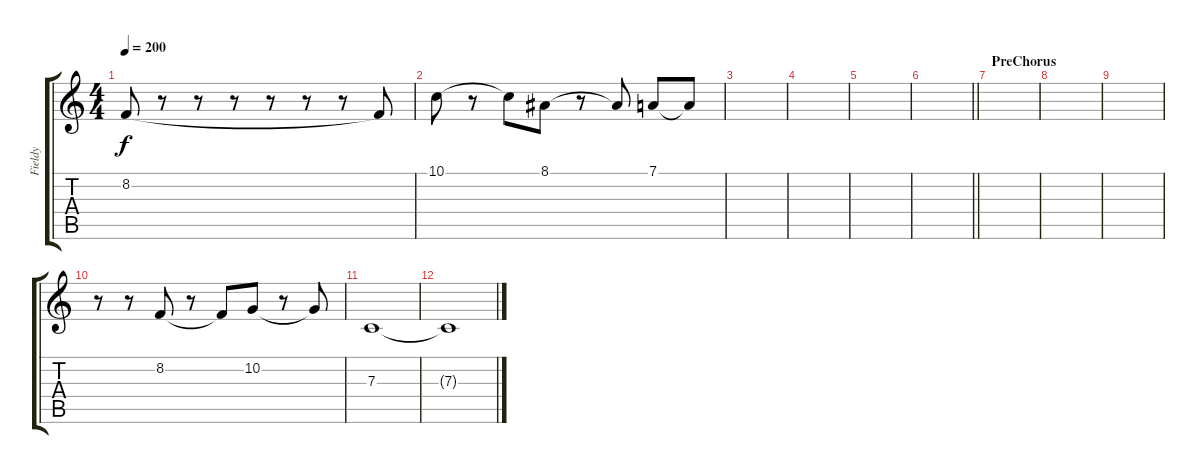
\track ("Fieldy" "Fieldy") {instrument electricgrandpiano}
\staff {score tabs}
\tuning (D4 A3 F3 C3 G2 C2) {hide}
\ts (4 4)
\tempo 200
\clef g2
\ks c
8.2.8{dy f} r.8 r.8 r.8 r.8 r.8 r.8 8.2{t}.8 |
10.1.8 r.8 10.1{t}.8 8.1.8 r.8 8.1{t}.8 7.1.8 7.1{t}.8 |
|
|
|
\barLineRight lightlight
|
\section ("" "PreChorus")
|
|
|
r.8 r.8 8.2.8 r.8 8.2{t}.8 10.2.8 r.8 10.2{t}.8 |
7.3.1 |
7.3{t}.1
